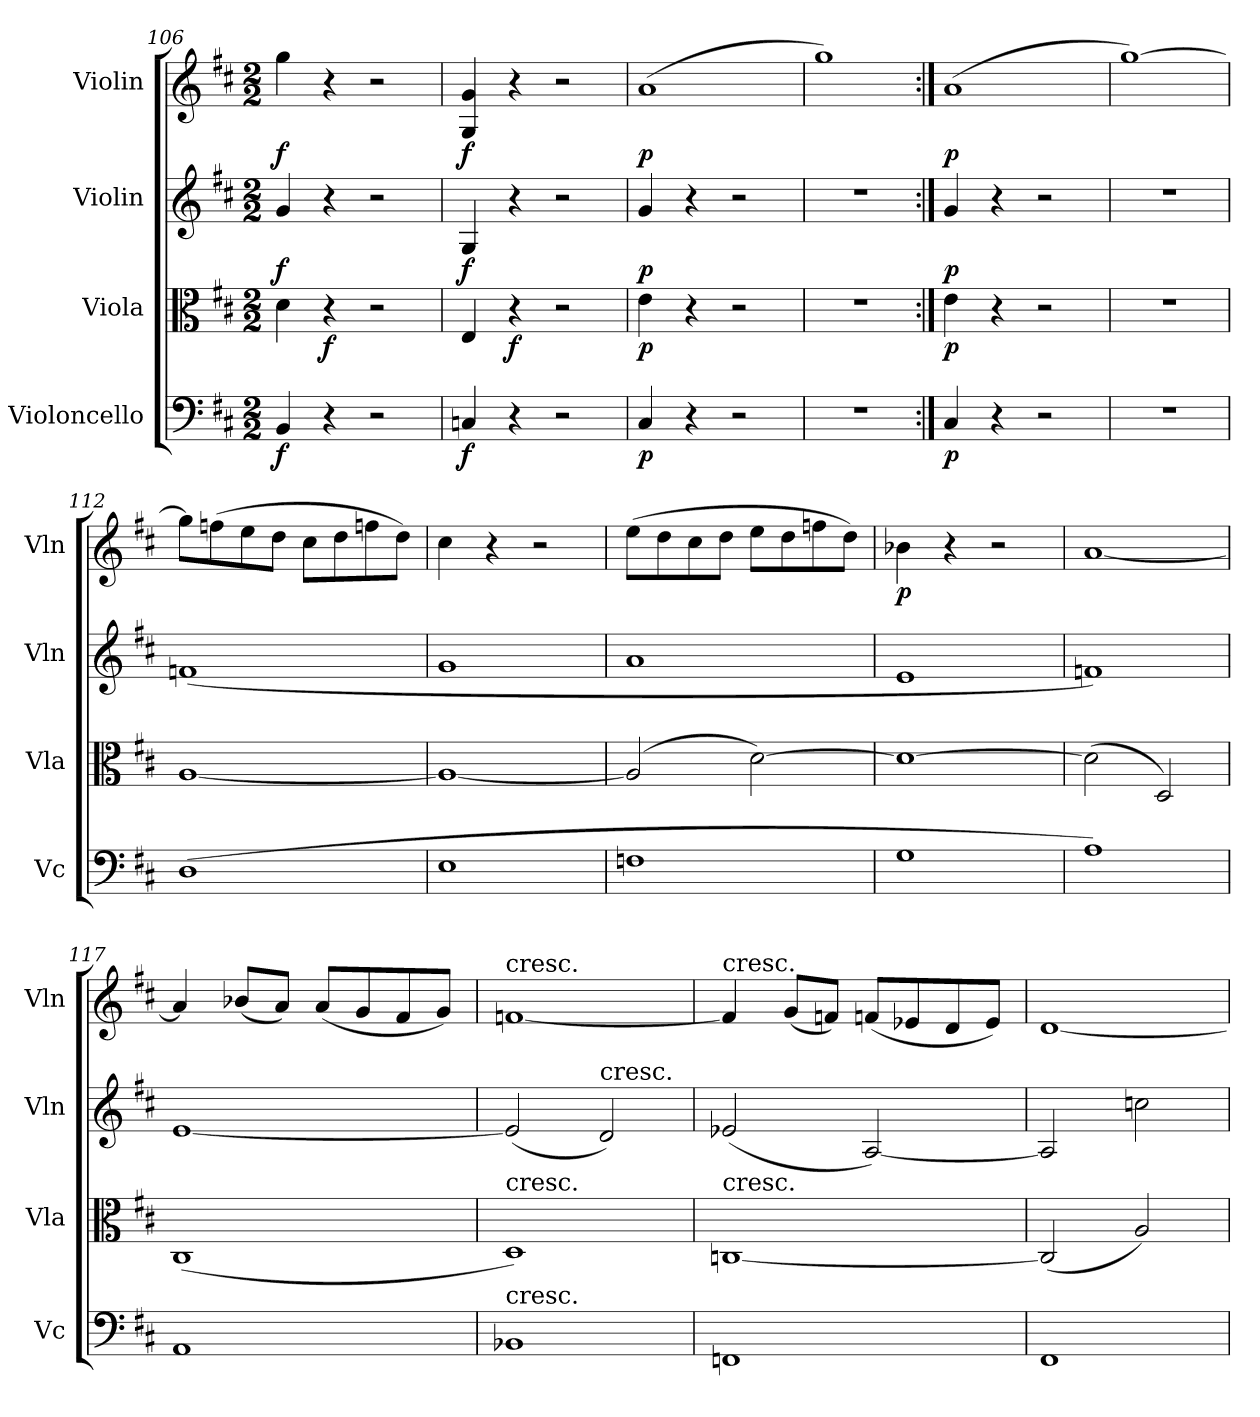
**kern	**dynam	**kern	**dynam	**kern	**dynam	**kern	**dynam
*part4	*part4	*part3	*part3	*part2	*part2	*part1	*part1
*staff4	*staff4	*staff3	*staff3	*staff2	*staff2	*staff1	*staff1
*I"Violoncello	*	*I"Viola	*	*I"Violin	*	*I"Violin	*
*I'Vc	*	*I'Vla	*	*I'Vln	*	*I'Vln	*
*clefF4	*	*clefC3	*	*clefG2	*	*clefG2	*
*k[f#c#]	*	*k[f#c#]	*	*k[f#c#]	*	*k[f#c#]	*
*D:	*	*D:	*	*D:	*	*D:	*
*M2/2	*	*M2/2	*	*M2/2	*	*M2/2	*
=106	=106	=106	=106	=106	=106	=106	=106
4BB/	f	4d\	.	4g/	f	4gg\	f
4r	.	4r	f	4r	.	4r	.
2r	.	2r	.	2r	.	2r	.
=107	=107	=107	=107	=107	=107	=107	=107
4Cn/	f	4E/	.	4G/	f	4G/ 4g/	f
4r	.	4r	f	4r	.	4r	.
2r	.	2r	.	2r	.	2r	.
=108	=108	=108	=108	=108	=108	=108	=108
4C#/	p	4e\	p	4g/	p	(1a	p
4r	.	4r	.	4r	.	.	.
2r	.	2r	.	2r	.	.	.
=109	=109	=109	=109	=109	=109	=109	=109
1r	.	1r	.	1r	.	1gg)	.
=110:|!	=110:|!	=110:|!	=110:|!	=110:|!	=110:|!	=110:|!	=110:|!
4C#/	p	4e\	p	4g/	p	(1a	p
4r	.	4r	.	4r	.	.	.
2r	.	2r	.	2r	.	.	.
=111	=111	=111	=111	=111	=111	=111	=111
1r	.	1r	.	1r	.	[1gg)	.
=112	=112	=112	=112	=112	=112	=112	=112
(1D	.	[1A	.	(1fn	.	8gg\L]	.
.	.	.	.	.	.	(8ffn\	.
.	.	.	.	.	.	8ee\	.
.	.	.	.	.	.	8dd\J	.
.	.	.	.	.	.	8cc#\L	.
.	.	.	.	.	.	8dd\	.
.	.	.	.	.	.	8ffn\	.
.	.	.	.	.	.	8dd\J)	.
=113	=113	=113	=113	=113	=113	=113	=113
1E	.	1A_	.	1g	.	4cc#\	.
.	.	.	.	.	.	4r	.
.	.	.	.	.	.	2r	.
=114	=114	=114	=114	=114	=114	=114	=114
1Fn	.	(2A/]	.	1a	.	(8ee\L	.
.	.	.	.	.	.	8dd\	.
.	.	.	.	.	.	8cc#\	.
.	.	.	.	.	.	8dd\J	.
.	.	[2d\)	.	.	.	8ee\L	.
.	.	.	.	.	.	8dd\	.
.	.	.	.	.	.	8ffn\	.
.	.	.	.	.	.	8dd\J)	.
=115	=115	=115	=115	=115	=115	=115	=115
1G	.	1d_	.	1e	.	4b-X\	p
.	.	.	.	.	.	4r	.
.	.	.	.	.	.	2r	.
=116	=116	=116	=116	=116	=116	=116	=116
1A)	.	(2d\]	.	1fn)	.	[1a	.
.	.	2D/)	.	.	.	.	.
=117	=117	=117	=117	=117	=117	=117	=117
1AA	.	(1C#	.	[1e	.	4a/]	.
.	.	.	.	.	.	(8b-X/L	.
.	.	.	.	.	.	8a/J)	.
.	.	.	.	.	.	(8a/L	.
.	.	.	.	.	.	8g/	.
.	.	.	.	.	.	8f#/	.
.	.	.	.	.	.	8g/J)	.
=118	=118	=118	=118	=118	=118	=118	=118
!	!	!	!	!	!	!LO:TX:t=cresc.	!
!	!	!LO:TX:t=cresc.	!	!	!	!	!
!LO:TX:t=cresc.	!	!	!	!	!	!	!
1BB-X	.	1D)	.	(2e/]	.	[1fn	.
!	!	!	!	!LO:TX:t=cresc.	!	!	!
.	.	.	.	2d/)	.	.	.
=119	=119	=119	=119	=119	=119	=119	=119
!	!	!	!	!	!	!LO:TX:t=cresc.	!
!	!	!LO:TX:t=cresc.	!	!	!	!	!
1FFn	.	[1Cn	.	(2e-X/	.	4f/]	.
.	.	.	.	.	.	(8g/L	.
.	.	.	.	.	.	8fn/J)	.
.	.	.	.	[2A/)	.	(8fn/L	.
.	.	.	.	.	.	8e-X/	.
.	.	.	.	.	.	8d/	.
.	.	.	.	.	.	8e-/J)	.
=120	=120	=120	=120	=120	=120	=120	=120
1FF#	.	(2C/]	.	2A/]	.	[1d	.
.	.	2A/)	.	2ccn\	.	.	.
=	=	=	=	=	=	=	=
*-	*-	*-	*-	*-	*-	*-	*-
